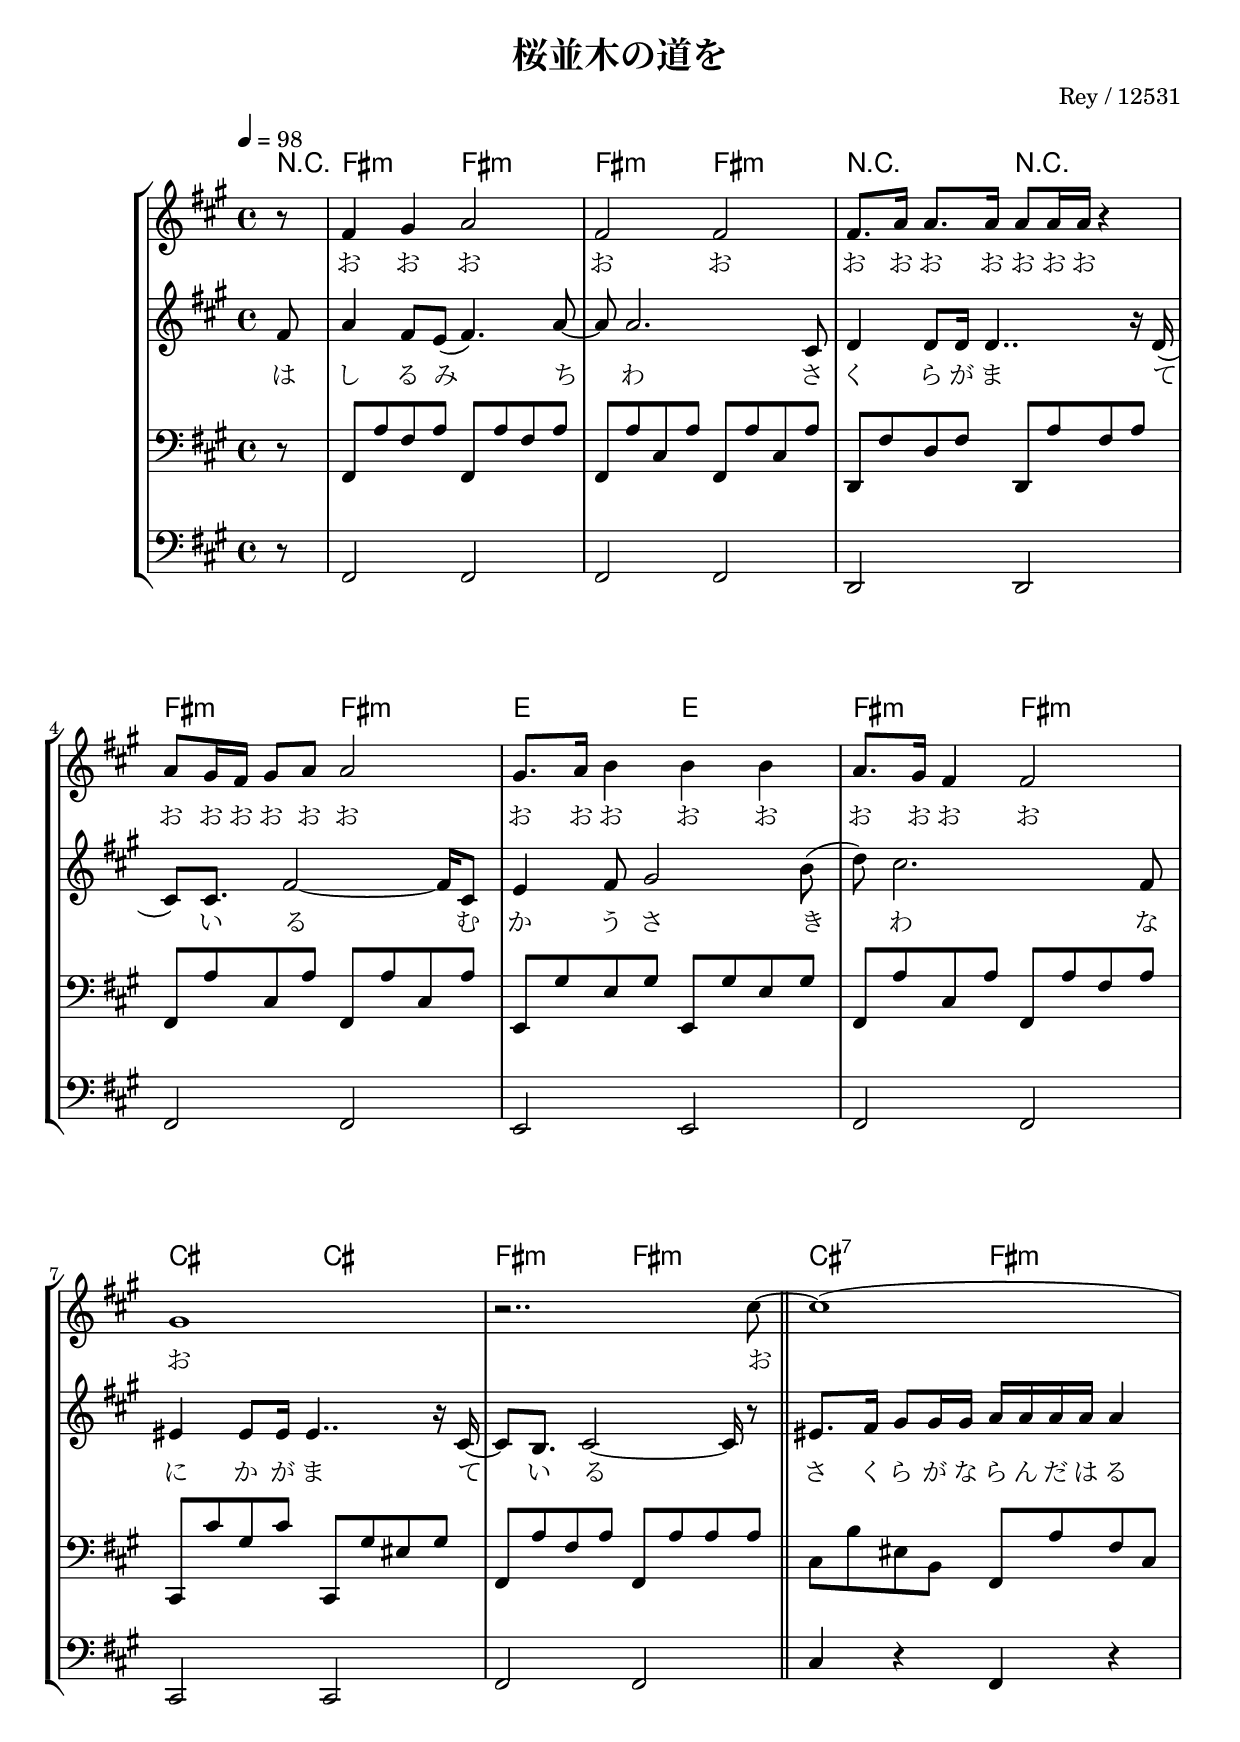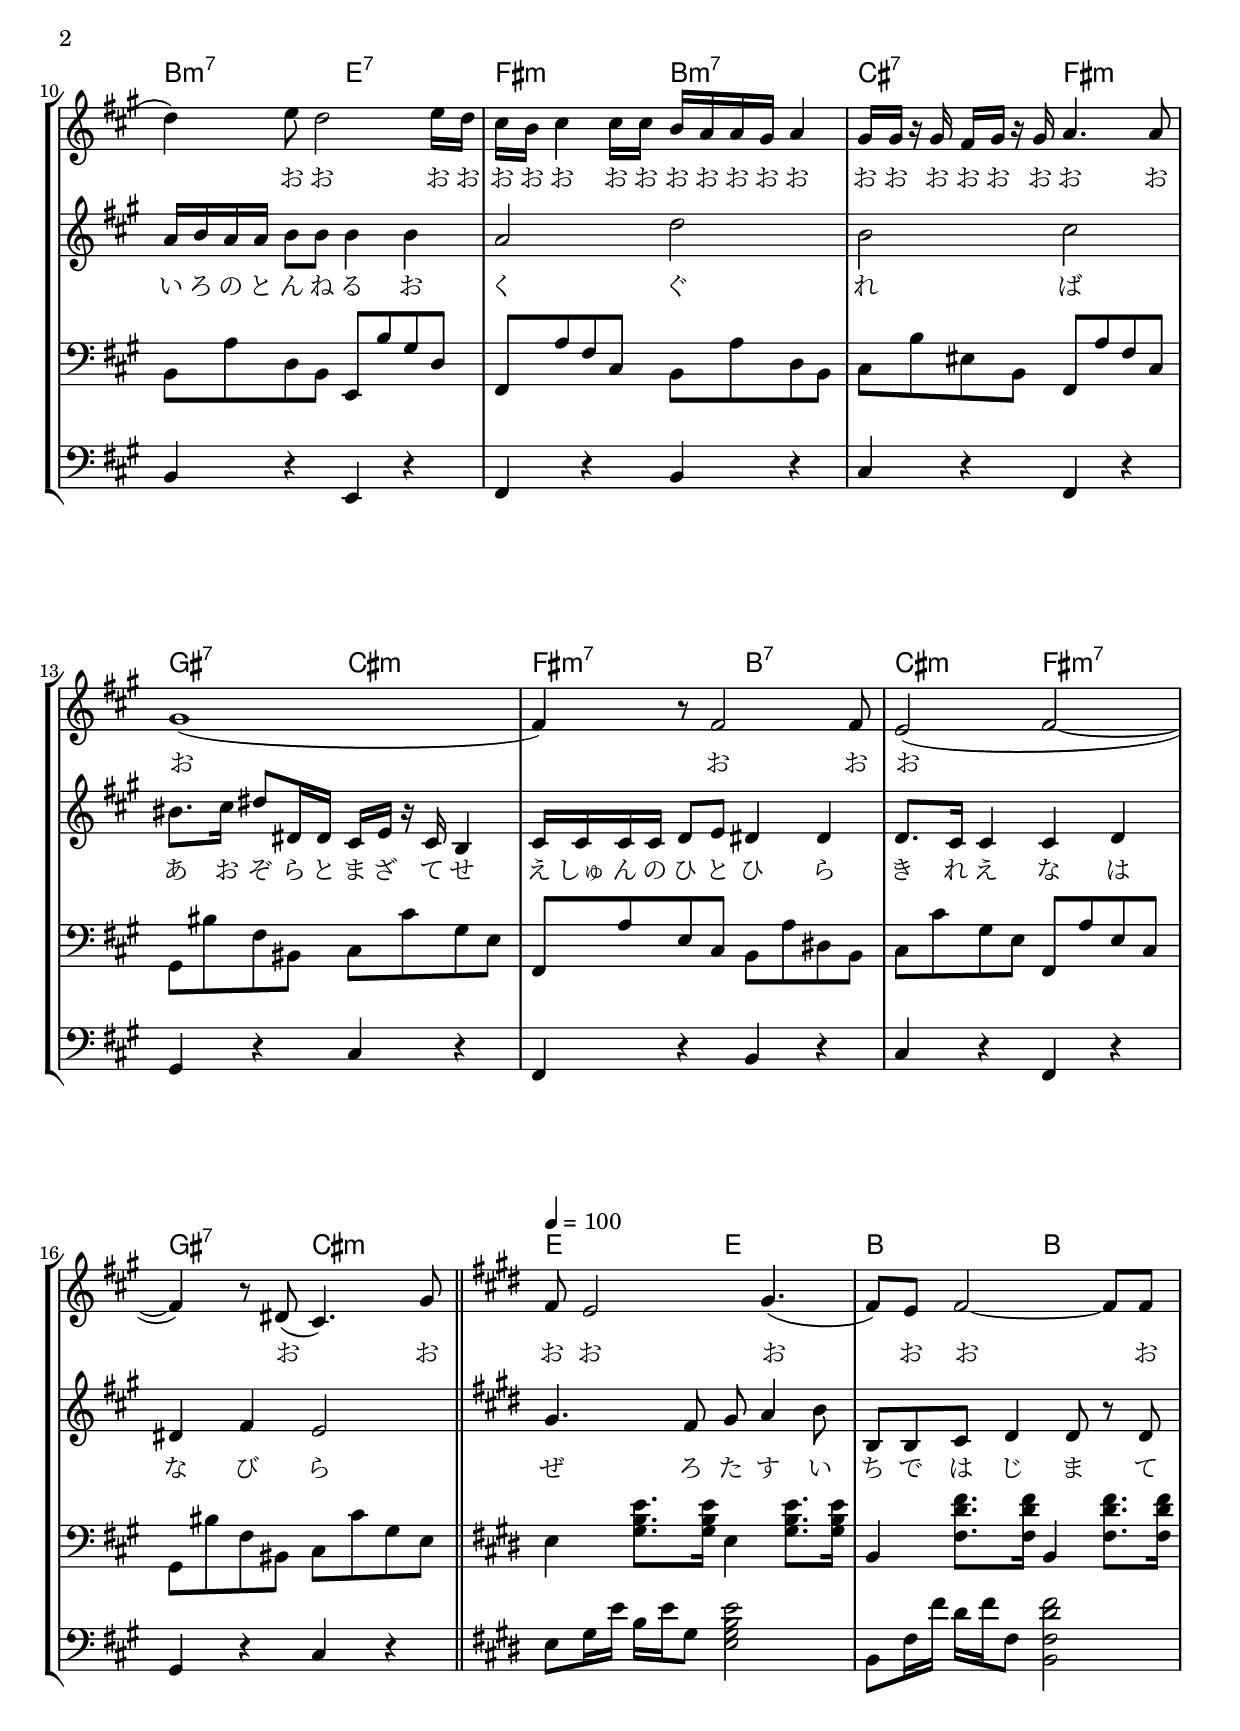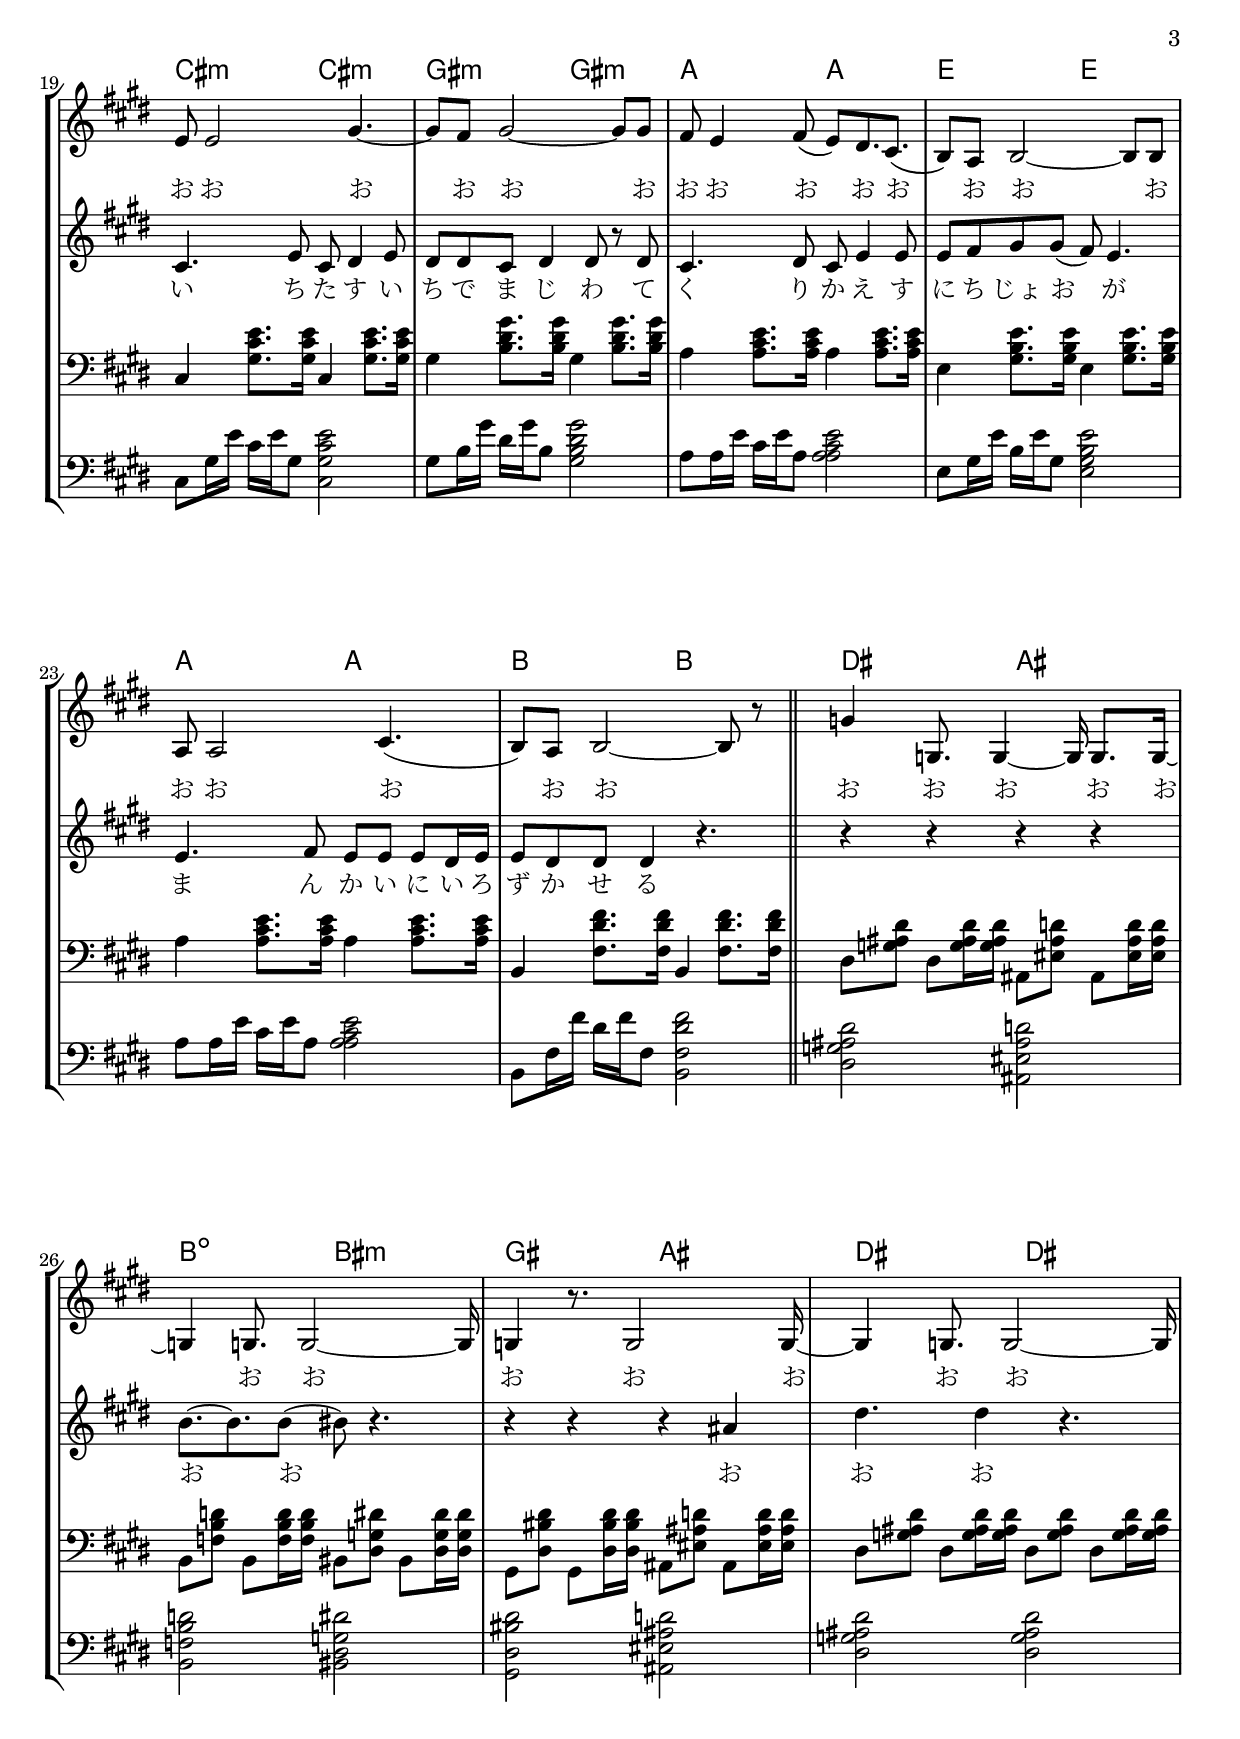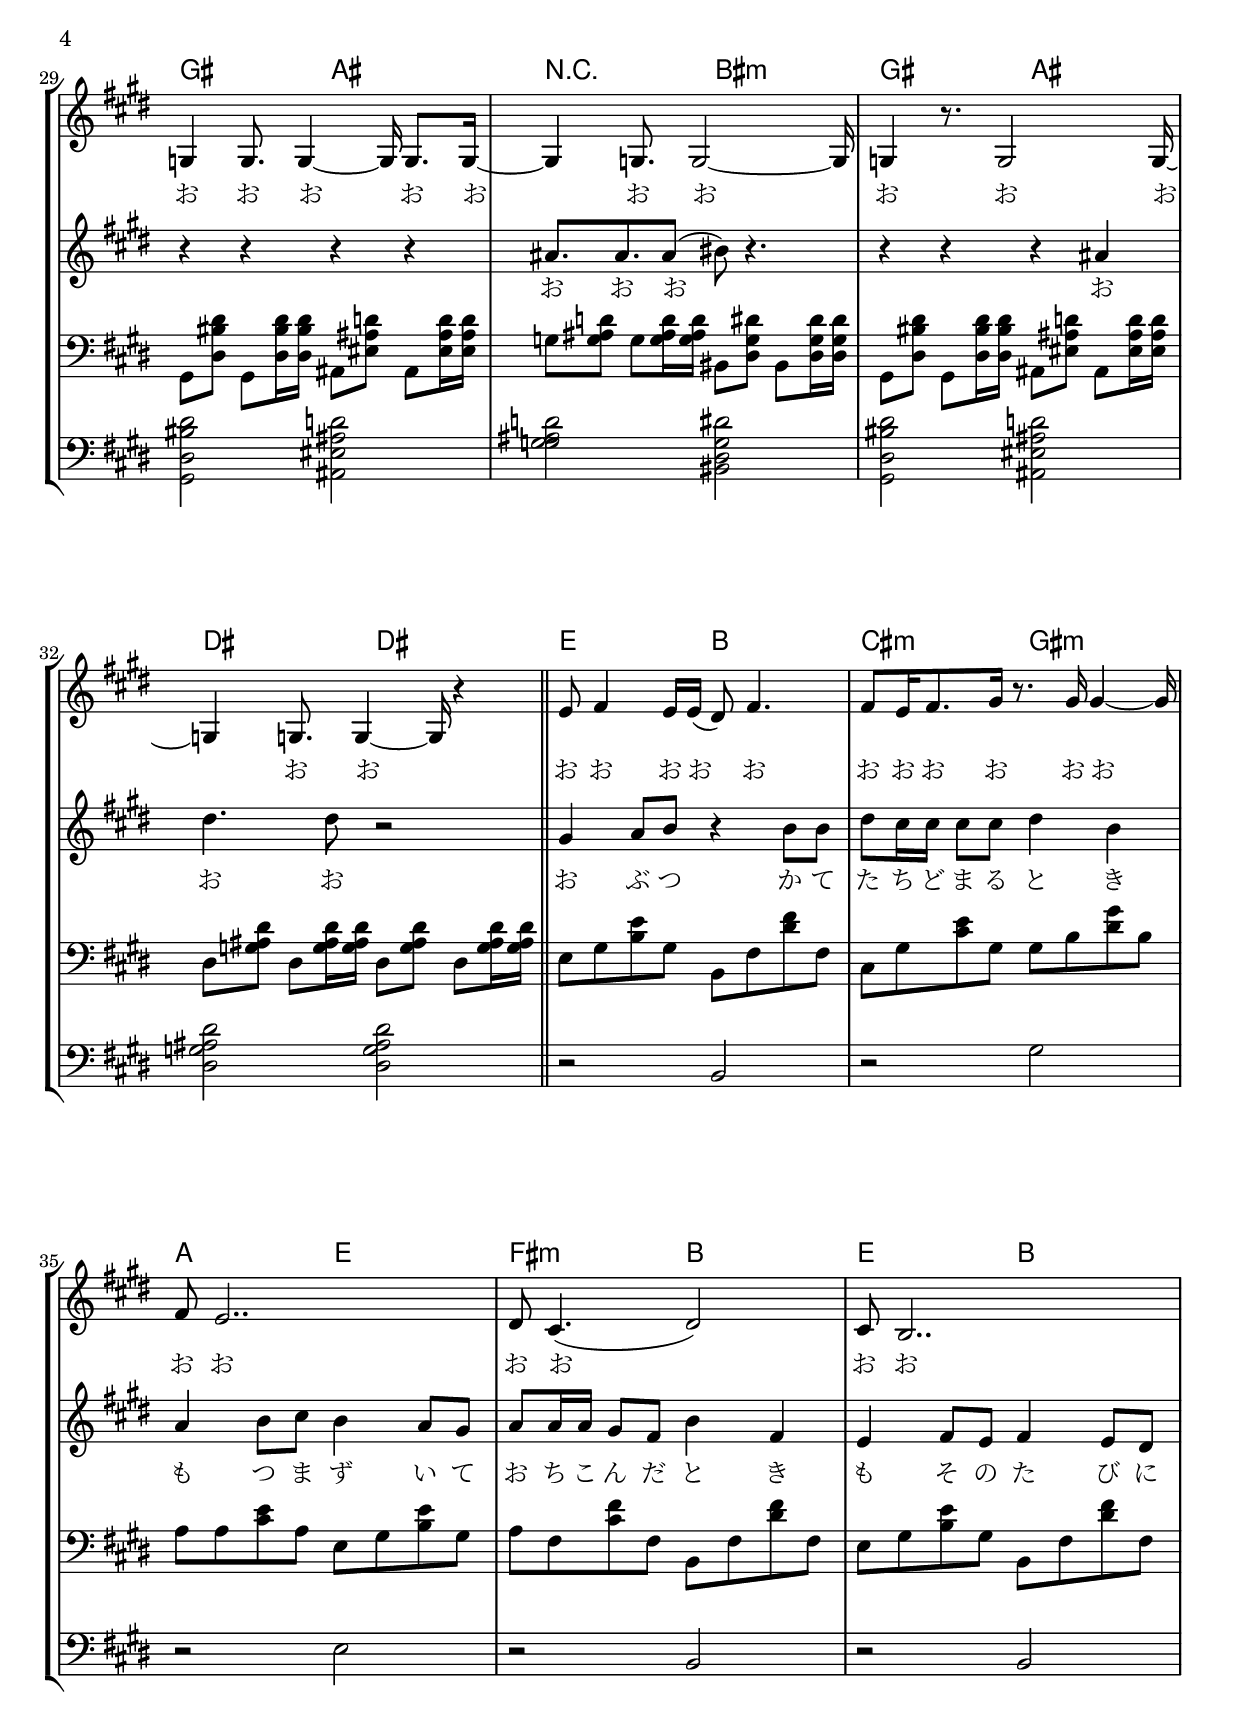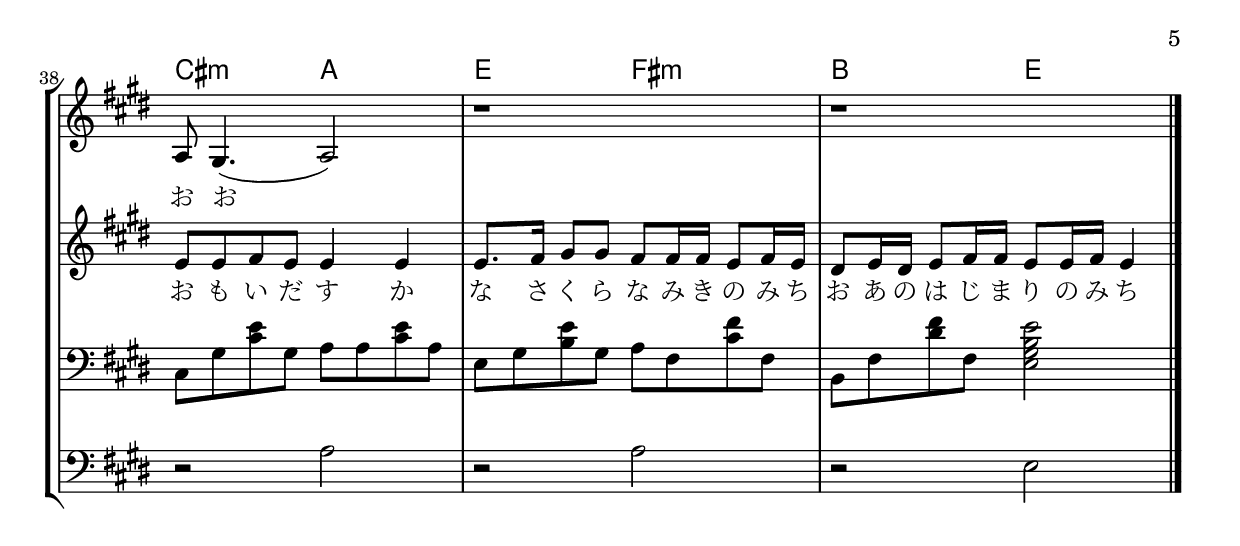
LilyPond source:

\version "2.12.1"

\header {
	title = \markup {桜並木の道を}
	composer = \markup \center-column {"Rey / 12531"}
}

harmony = \chordmode {
		r8fis2:m fis:m fis:m fis:m r r fis:m fis:m e e fis:m fis:m cis cis fis:m fis:m 

	cis:7 fis:m b:min7 e:7 fis:m b:min7 cis:7 fis:m gis:7 cis:m fis:min7 b:7 cis:m fis:min7 gis:7 cis:m 

	e e b b cis:m cis:m gis:m gis:m a a e e a a b b 

	dis ais b:dim bis:m gis ais dis dis gis ais r bis:m gis ais dis dis 

	e b cis:m gis:m a e fis:m b e b cis:m a e fis:m b e 
}

melody = {
	\set Staff.midiInstrument = #"Acoustic grand"
	\partial 8*1
		\key a \major
	\tempo 4 = 98
r8  fis'4  gis'4  a'2 
	fis'2  fis'2 
	fis'8.  a'16  a'8.  a'16  a'8  a'16  a'16  r4 
	a'8  gis'16  fis'16  gis'8  a'8  a'2 
	gis'8.  a'16  b'4  b'4  b'4 
	a'8.  gis'16  fis'4  fis'2 
	gis'1 
	r2..  	\set Staff.midiInstrument = #"Acoustic Guitar (steel)"
	cis''8~ 
	cis''1 
	 (d''4)  e''8  d''2  e''16  d''16 
	cis''16  b'16  cis''4  cis''16  cis''16  b'16  a'16  a'16  gis'16  a'4 
	gis'16  gis'16  r16  gis'16  fis'16  gis'16  r16  gis'16  a'4.  a'8 
	gis'1 
	(fis'4)  r8  fis'2  fis'8 
	e'2  (fis'2~ 
	fis'4)  r8  dis'8  (cis'4.)  	\set Staff.midiInstrument = #"Violin"
	gis'8 
		\key e \major
	\tempo 4 = 100
fis'8  e'2  gis'4. 
	(fis'8)  e'8  fis'2~fis'8  fis'8 
	e'8  e'2  gis'4.~ 
	gis'8  fis'8  gis'2~gis'8  gis'8 
	fis'8  e'4  fis'8  (e'8)  dis'8.  cis'8. 
	(b8)  a8  b2~b8  b8 
	a8  a2  cis'4. 
	(b8)  a8  b2~b8  	r8 	\set Staff.midiInstrument = #"Trumpet"
	 g'4  g8.  g4~g16  g8.  g16~ 
	g4  g8.  g2~g16 
	g4  r8.  g2  g16~ 
	g4  g8.  g2~g16 
	g4  g8.  g4~g16  g8.  g16~ 
	g4  g8.  g2~g16 
	g4  r8.  g2  g16~ 
	g4  g8.  g4~g16  	r4 	\set Staff.midiInstrument = #"Alto Sax"
	e'8  fis'4  e'16  e'16  (dis'8)  fis'4. 
	fis'8  e'16  fis'8.  gis'16  r8.  gis'16  gis'4~gis'16 
	fis'8  e'2.. 
	dis'8  cis'4.  (dis'2) 
	cis'8  b2.. 
	a8  gis4.  (a2)
	r1 r1 	\bar "|."
}

words = \lyricmode {
	お  お  お  お  お  お  お  お  お  お  お  お  お  お  お  お  お  お  お  お  お  お  お  お  お  お  お  お  
	お  お  お  お  お  お  お  お  お  お  お  お  お  お  お  お  お  お  お  お  お  お  お  お  お  お  お  お  
	お  お  お  お  お  お  お  お  お  お  お  お  お  お  お  お  お  お  お  お  お  お  お  お  お  お  
	お  お  お  お  お  お  お  お  お  お  お  お  お  お  お  お  お  お  お  お  お  お  お  お  
	お  お  お  お  お  お  お  お  お  お  お  お  お  お  お  お  お  お  お  
}

secondmelody = {
	\set Staff.midiInstrument = #"mmi0.38"
	\partial 8*1
		\key a \major
	\tempo 4 = 98
fis'8 
	a'4  fis'8  e'8  (fis'4.)  a'8~ 
	a'8  a'2.  cis'8 
	d'4  d'8  d'16  d'4..  r16  d'16 
	(cis'8)  cis'8.  fis'2~fis'16  cis'8 
	e'4  fis'8  gis'2  b'8 
	(d''8)  cis''2.  fis'8 
	eis'4  eis'8  eis'16  eis'4..  r16  cis'16~ 
	cis'8  b8.  cis'2~cis'16  	r8 	\set Staff.midiInstrument = #"mmi0.38"
	 eis'8.  fis'16  gis'8  gis'16  gis'16  a'16  a'16  a'16  a'16  a'4 
	a'16  b'16  a'16  a'16  b'8  b'8  b'4  b'4 
	a'2  d''2 
	b'2  cis''2 
	bis'8.  cis''16  dis''8  dis'16  dis'16  cis'16  e'16  r16  cis'16  b4 
	cis'16  cis'16  cis'16  cis'16  d'8  e'8  dis'4  dis'4 
	d'8.  cis'16  cis'4  cis'4  d'4 
	dis'4  fis'4  e'2
	\set Staff.midiInstrument = #"mmi0.38"
		\key e \major
	\tempo 4 = 100
 gis'4.  fis'8  gis'8  a'4  b'8 
	b8  b8  cis'8  dis'4  dis'8  r8  dis'8 
	cis'4.  e'8  cis'8  dis'4  e'8 
	dis'8  dis'8  cis'8  dis'4  dis'8  r8  dis'8 
	cis'4.  dis'8  cis'8  e'4  e'8 
	e'8  fis'8  gis'8  gis'8  (fis'8)  e'4. 
	e'4.  fis'8  e'8  e'8  e'8  dis'16  e'16 
	e'8  dis'8  dis'8  dis'4  	\set Staff.midiInstrument = #"Pad 1 (new age)"
	r4.~ 
	r4  r4  r4  r4 
	b'8.  b'8.  b'8  (bis'8)  r4. 
	r4  r4  r4  ais'4 
	dis''4.  dis''4  r4. 
	r4  r4  r4  r4 
	ais'8.  ais'8.  ais'8  (bis'8)  r4. 
	r4  r4  r4  ais'4 
	dis''4.  dis''8  	r2 	\set Staff.midiInstrument = #"mmi0.38"
	gis'4  a'8  b'8  r4  b'8  b'8 
	dis''8  cis''16  cis''16  cis''8  cis''8  dis''4  b'4 
	a'4  b'8  cis''8  b'4  a'8  gis'8 
	a'8  a'16  a'16  gis'8  fis'8  b'4  fis'4 
	e'4  fis'8  e'8  fis'4  e'8  dis'8 
	e'8  e'8  fis'8  e'8  e'4  e'4 
	e'8.  fis'16  gis'8  gis'8  fis'8  fis'16  fis'16  e'8  fis'16  e'16 
	dis'8  e'16  dis'16  e'8  fis'16  fis'16  e'8  e'16  fis'16  e'4
	\bar "|."
}

secondwords = \lyricmode {
	は  し  る  み  ち  わ  さ  く  ら  が  ま  て  い  る  む  か  う  さ  き  わ  な  に  か  が  ま  て  い  る  
	さ  く  ら  が  な  ら  ん  だ  は  る  い  ろ  の  と  ん  ね  る  お  く  ぐ  れ  ば  あ  お  ぞ  ら  と  ま  ざ  て  せ  え  しゅ  ん  の  ひ  と  ひ  ら  き  れ  え  な  は  な  び  ら  
	ぜ  ろ  た  す  い  ち  で  は  じ  ま  て  い  ち  た  す  い  ち  で  ま  じ  わ  て  く  り  か  え  す  に  ち  じょ  お  が  ま  ん  か  い  に  い  ろ  ず  か  せ  る  
	お  お  お  お  お  お  お  お  お  お  お  お  
	ぶ  つ  か  て  た  ち  ど  ま  る  と  き  も  つ  ま  ず  い  て  お  ち  こ  ん  だ  と  き  も  そ  の  た  び  に  お  も  い  だ  す  か  な  さ  く  ら  な  み  き  の  み  ち  お  あ  の  は  じ  ま  り  の  み  ち  お  
}

tempochange = {
	\tempo 4 = 98
	r1 | r1 | r1 | r1 | r1 | r1 | r1 | r1 \bar "||"
	\tempo 4 = 98
	r1 | r1 | r1 | r1 | r1 | r1 | r1 | r1 \bar "||"
	\tempo 4 = 100
	r1 | r1 | r1 | r1 | r1 | r1 | r1 | r1 \bar "||"
	\tempo 4 = 100
	r1 | r1 | r1 | r1 | r1 | r1 | r1 | r1 \bar "||"
	\tempo 4 = 100
	r1 | r1 | r1 | r1 | r1 | r1 | r1 | r1 \bar "|."
}

mainacc = {
	\clef bass
	\set Staff.midiInstrument = #"Cello"
	\key a \major
	\tempo 4 = 98
	\partial 8*1
	r8	fis,8 a fis a
	fis,8 a fis a
	fis,8 a cis a
	fis,8 a cis a
	d,8 fis d fis
	d,8 a fis a
	fis,8 a cis a
	fis,8 a cis a
	e,8 gis e gis
	e,8 gis e gis
	fis,8 a cis a
	fis,8 a fis a
	cis,8 cis' gis cis'
	cis,8 gis eis gis
	fis,8 a fis a
	fis,8 a a a
	\bar "||"

	\set Staff.midiInstrument = #"Synthstrings 1"
	cis8 b eis b,
	fis,8 a fis cis
	b,8 a d b,
	e,8 b gis d
	fis,8 a fis cis
	b,8 a d b,
	cis8 b eis b,
	fis,8 a fis cis
	gis,8 bis fis bis,
	cis8 cis' gis e
	fis,8 a e cis
	b,8 a dis b,
	cis8 cis' gis e
	fis,8 a e cis
	gis,8 bis fis bis,
	cis8 cis' gis e
	\bar "||"

	\set Staff.midiInstrument = #"Kalimba"
	\key e \major
	\tempo 4 = 100
	e4 <gis b e'>8. <gis b e'>16
	e4 <gis b e'>8. <gis b e'>16
	b,4 <fis dis' fis'>8. <fis dis' fis'>16
	b,4 <fis dis' fis'>8. <fis dis' fis'>16
	cis4 <gis cis' e'>8. <gis cis' e'>16
	cis4 <gis cis' e'>8. <gis cis' e'>16
	gis4 <b dis' gis'>8. <b dis' gis'>16
	gis4 <b dis' gis'>8. <b dis' gis'>16
	a4 <a cis' e'>8. <a cis' e'>16
	a4 <a cis' e'>8. <a cis' e'>16
	e4 <gis b e'>8. <gis b e'>16
	e4 <gis b e'>8. <gis b e'>16
	a4 <a cis' e'>8. <a cis' e'>16
	a4 <a cis' e'>8. <a cis' e'>16
	b,4 <fis dis' fis'>8. <fis dis' fis'>16
	b,4 <fis dis' fis'>8. <fis dis' fis'>16
	\bar "||"

	\set Staff.midiInstrument = #"Electric Guitar (muted)"
	dis8 <g ais dis'> dis <g ais dis'>16 <g ais dis'>
	ais,8 <eis ais d'> ais, <eis ais d'>16 <eis ais d'>
	b,8 <f b d'> b, <f b d'>16 <f b d'>
	bis,8 <dis g dis'> bis, <dis g dis'>16 <dis g dis'>
	gis,8 <dis bis dis'> gis, <dis bis dis'>16 <dis bis dis'>
	ais,8 <eis ais d'> ais, <eis ais d'>16 <eis ais d'>
	dis8 <g ais dis'> dis <g ais dis'>16 <g ais dis'>
	dis8 <g ais dis'> dis <g ais dis'>16 <g ais dis'>
	gis,8 <dis bis dis'> gis, <dis bis dis'>16 <dis bis dis'>
	ais,8 <eis ais d'> ais, <eis ais d'>16 <eis ais d'>
	g8 <g ais d'> g <g ais d'>16 <g ais d'>
	bis,8 <dis g dis'> bis, <dis g dis'>16 <dis g dis'>
	gis,8 <dis bis dis'> gis, <dis bis dis'>16 <dis bis dis'>
	ais,8 <eis ais d'> ais, <eis ais d'>16 <eis ais d'>
	dis8 <g ais dis'> dis <g ais dis'>16 <g ais dis'>
	dis8 <g ais dis'> dis <g ais dis'>16 <g ais dis'>
	\bar "||"

	\set Staff.midiInstrument = #"Acoustic Guitar (nylon)"
	e8 gis <b e'> gis
	b,8 fis <dis' fis'> fis
	cis8 gis <cis' e'> gis
	gis8 b <dis' gis'> b
	a8 a <cis' e'> a
	e8 gis <b e'> gis
	a8 fis <cis' fis'> fis
	b,8 fis <dis' fis'> fis
	e8 gis <b e'> gis
	b,8 fis <dis' fis'> fis
	cis8 gis <cis' e'> gis
	a8 a <cis' e'> a
	e8 gis <b e'> gis
	a8 fis <cis' fis'> fis
	b,8 fis <dis' fis'> fis
	<e gis b e'>2
	\bar "|."
}

subacc = {
	\clef bass
	\set Staff.midiInstrument = #"Bright Acoustic"
	\key a \major
	\tempo 4 = 98
	\partial 8*1
	r8	fis,2
	fis,2
	fis,2
	fis,2
	d,2
	d,2
	fis,2
	fis,2
	e,2
	e,2
	fis,2
	fis,2
	cis,2
	cis,2
	fis,2
	fis,2
	\bar "||"

	\set Staff.midiInstrument = #"Bassoon"
	cis4 r4
	fis,4 r4
	b,4 r4
	e,4 r4
	fis,4 r4
	b,4 r4
	cis4 r4
	fis,4 r4
	gis,4 r4
	cis4 r4
	fis,4 r4
	b,4 r4
	cis4 r4
	fis,4 r4
	gis,4 r4
	cis4 r4
	\bar "||"

	\set Staff.midiInstrument = #"Electric Bass (finger)"
	\key e \major
	\tempo 4 = 100
	e8 gis16 e' b e' gis8
	<e gis b e'>2
	b,8 fis16 fis' dis' fis' fis8
	<b, fis dis' fis'>2
	cis8 gis16 e' cis' e' gis8
	<cis gis cis' e'>2
	gis8 b16 gis' dis' gis' b8
	<gis b dis' gis'>2
	a8 a16 e' cis' e' a8
	<a a cis' e'>2
	e8 gis16 e' b e' gis8
	<e gis b e'>2
	a8 a16 e' cis' e' a8
	<a a cis' e'>2
	b,8 fis16 fis' dis' fis' fis8
	<b, fis dis' fis'>2
	\bar "||"

	\set Staff.midiInstrument = #"Harmonica"
	<dis g ais dis'>2
	<ais, eis ais d'>2
	<b, f b d'>2
	<bis, dis g dis'>2
	<gis, dis bis dis'>2
	<ais, eis ais d'>2
	<dis g ais dis'>2
	<dis g ais dis'>2
	<gis, dis bis dis'>2
	<ais, eis ais d'>2
	<g g ais d'>2
	<bis, dis g dis'>2
	<gis, dis bis dis'>2
	<ais, eis ais d'>2
	<dis g ais dis'>2
	<dis g ais dis'>2
	\bar "||"

	\set Staff.midiInstrument = #"Koto"
	r2
	b,2
	r2
	gis2
	r2
	e2
	r2
	b,2
	r2
	b,2
	r2
	a2
	r2
	a2
	r2
	e2
	\bar "|."
}

percA = {
	\drummode {
	\partial 8*1
	r8	r1  |r1  |r1  |r1  |r1  |r1  |r1  |r2 r8 hho4 hho8  \bar "||"
	r1  |r1  |r1  |r1  |r1  |r1  |r1  |r2 r8 hho4 hho8  \bar "||"
	cymr4 cymr4 cymr4 cymr4  |cymr4 cymr8 cymr16 cymr16 cymr4 cymr4  |cymr4 cymr4 cymr4 cymr4  |cymr4 cymr2.  |cymr4 cymr4 cymr4 cymr4  |cymr4 cymr8 cymr16 cymr16 cymr4 cymr4  |cymr4 cymr4 cymr4 cymr4  |cymr4 cymr2.  \bar "||"
	r2 r8 hho4.  |r2 r8 hho4.  |r2 r8 hho4.  |r2 r8 hho4.  |r2 r8 hho4.  |r2 r8 hho4.  |r2 r8 hho4.  |r2 r8 hho4.  \bar "||"
	hh4 hh8 hh2 r8  |\times 16/32{ hh2 hh8. hh8. hh4. hh2. } |hh4 hh8 hh2 r8  |hh4 hh8 hh4 hh4.  |hh4 hh8 hh2 r8  |\times 16/32{ hh2 hh8. hh8. hh4. hh2. } |hh4 hh8 hh2 r8  |\times 16/32{ hh2 hh8. hh1 r4 r16 } \bar "|."
	}
}

percB = {
	\drummode {
	\partial 8*1
	r8	r4. hhp2 hhp8  |r4. hhp2 hhp8  |r4. hhp2 hhp8  |r4. hhp2 hhp8  |r4. hhp2 hhp8  |r4. hhp2 hhp8  |r4. hhp2 hhp8  |hhp4 hhp4 hhp4 hhp4  \bar "||"
	r4. hhp2 hhp8  |r4. hhp2 hhp8  |r4. hhp2 hhp8  |r4. hhp2 hhp8  |r4. hhp2 hhp8  |r4. hhp2 hhp8  |r4. hhp2 hhp8  |hhp4 hhp4 hhp4 hhp4  \bar "||"
	r2 sn2  |r2 sn2  |r2 sn2  |r8 sn8 sn2.  |r2 sn2  |r2 sn2  |r2 sn2  |r8 sn8 sn2.  \bar "||"
	r8 hh8 hh8 hh8 hh4. hh8  |hh8 hh8 hh8 hh8 hh4 hh8 hh8  |hh8 hh8 hh8 hh8 hh4. hh8  |hh8 hh8 hh8 hh8 hh4 hh8 hh8  |r8 hh8 hh8 hh8 hh4. hh8  |hh8 hh8 hh8 hh8 hh4 hh8 hh8  |hh8 hh8 hh8 hh8 hh4. hh8  |r16 hh4 hh4 hh4 r16 hh8  \bar "||"
	r16 hhp8 hhp8 hhp2 r8.  |\times 16/32{ r8 hhp4 hhp4 hhp8 hhp2 r8 hhp2 r8 } |r16 hhp8 hhp8 hhp2 r8.  |r16 hhp8 hhp8 hhp8. hhp2  |r16 hhp8 hhp8 hhp2 r8.  |\times 16/32{ r8 hhp4 hhp4 hhp8 hhp2 r8 hhp2 r8 } |r16 hhp8 hhp8 hhp2 r8.  |\times 16/32{ r8 hhp4 hhp4 hhp8 hhp1 r4 } \bar "|."
	}
}

percC = {
	\drummode {
	\partial 8*1
	r8	hh4 hh4 hh4 hh4  |hh4 hh4 hh4 hh4  |hh4 hh4 hh4 hh4  |hh4 hh4 hh4 hh4  |hh4 hh4 hh4 hh4  |hh4 hh4 hh4 hh4  |hh4 hh4 hh4 hh4  |r4. hh2 r8  \bar "||"
	hh4 hh4 hh4 hh4  |hh4 hh4 hh4 hh4  |hh4 hh4 hh4 hh4  |hh4 hh4 hh4 hh4  |hh4 hh4 hh4 hh4  |hh4 hh4 hh4 hh4  |hh4 hh4 hh4 hh4  |r4. hh2 r8  \bar "||"
	bd2. r8 bd8  |bd2. r8 bd8  |bd2. r8 bd8  |bd4. bd8 bd4. bd8  |bd2. r8 bd8  |bd2. r8 bd8  |bd2. r8 bd8  |bd2 r8 bd4.  \bar "||"
	r16 hhp4 hhp8 hhp8 hhp4. hhp16  |r16 hhp4 hhp8 hhp8 hhp4 hhp8.  |r16 hhp4 hhp8 hhp8 hhp4 hhp8 hhp16  |r16 hhp4 hhp8 hhp8 hhp4 hhp8.  |r16 hhp4 hhp8 hhp8 hhp4. hhp16  |r16 hhp4 hhp8 hhp8 hhp4 hhp8.  |r16 hhp4 hhp8 hhp8 hhp4 hhp8 hhp16  |r8 hhp8 hhp8 hhp8 hhp4 r16 hhp8.  \bar "||"
	r1  |\times 16/32{ r1 r2 hho2 } |r1  |\times 16/32{ r1 r2 hho2 } |r1  |\times 16/32{ r1 r2 hho2 } |r1  |\times 16/32{ r1 r2 hho2 } \bar "|."
	}
}

percD = {
	\drummode {
	\partial 8*1
	r8	bd2. r8 bd8  |bd8. bd8. bd2 bd8  |bd2. r8 bd8  |bd8. bd8. bd2 bd8  |bd2. r8 bd8  |bd8. bd8. bd2 bd8  |bd2. r8 bd8  |bd8. bd4. r16 bd4 bd8  \bar "||"
	bd2. r8 bd8  |bd8. bd8. bd2 bd8  |bd2. r8 bd8  |bd8. bd8. bd2 bd8  |bd2. r8 bd8  |bd8. bd8. bd2 bd8  |bd2. r8 bd8  |bd8. bd4. r16 bd4 bd8  \bar "||"
	r1 |r1 |r1 |r2 r8 tommh8 tommh4  |r1 |r1 |r1 |r8. tommh8. tommh2 r8  \bar "||"
	r8. sn2 r16 sn4  |r8. sn2 r16 sn8. sn16  |r8. sn2 r16 sn4  |r8. sn2 r16 sn8. sn16  |r8. sn2 r16 sn4  |r8. sn2 r16 sn8. sn16  |r8. sn2 r16 sn4  |r8. sn2 r16 sn4  \bar "||"
	bd8. bd8. bd2 bd8  |\times 16/32{ bd4. bd4. bd2 bd2 bd4 } |bd8. bd8. bd2 bd8  |bd8. bd8. bd2 r8  |bd8. bd8. bd2 bd8  |\times 16/32{ bd4. bd4. bd2 bd2 bd4 } |bd8. bd8. bd2 bd8  |\times 16/32{ bd4. bd4. bd8 bd2 r8 bd2 } \bar "|."
	}
}

percE = {
	\drummode {
	\partial 8*1
	r8	r1 | r1 | r1 | r1 | r1 | r1 | r1 | r1 \bar "||"
	r1 | r1 | r1 | r1 | r1 | r1 | r1 | r1 \bar "||"
	r1 |r1 |r1 |r2. r8 toml8  |r1 |r1 |r1 |r2. toml8 toml8  \bar "||"
	bd4. bd8 bd2  |bd4. bd8 bd4. bd8  |bd4. bd8 bd2  |bd4. bd8 bd4. bd8  |bd4. bd8 bd2  |bd4. bd8 bd4. bd8  |bd4. bd8 bd2  |bd4. bd8 bd4 bd4  \bar "||"
	r2 ss2  |\times 16/32{ r1 ss1 } |r2 ss2  |\times 16/32{ r1 ss1 } |r2 ss2  |\times 16/32{ r1 ss1 } |r2 ss2  |\times 16/32{ r1 ss1 } \bar "|."
	}
}

percF = {
	\drummode {
	\partial 8*1
	r8	r1 | r1 | r1 | r1 | r1 | r1 | r1 | r1 \bar "||"
	r1 | r1 | r1 | r1 | r1 | r1 | r1 | r1 \bar "||"
	r1 |r1 |r1 |r1 |r1 |r1 |r1 |hho1  \bar "||"
	cymc1  |r1 |r1 |r1 |cymc1  |r1 |r1 |cymc1  \bar "||"
	r1 |r1 |r1 |r2 r8. sn16 sn4  |r1 |r1 |r1 |\times 16/32{ r1 sn4 sn8 sn2 r8 } \bar "|."
	}
}

percG = {
	\drummode {
	\partial 8*1
	r8	r1 | r1 | r1 | r1 | r1 | r1 | r1 | r1 \bar "||"
	r1 | r1 | r1 | r1 | r1 | r1 | r1 | r1 \bar "||"
	r1 | r1 | r1 | r1 | r1 | r1 | r1 | r1 \bar "||"
	r1 |r1 |r1 |r1 |r1 |r1 |r1 |r4. r16 tommh2 r16  \bar "||"
	r1 |r1 |r1 |r2. r8 tomml8  |r1 |r1 |r1 |r2. r8 tomml8  \bar "|."
	}
}

percH = {
	\drummode {
	\partial 8*1
	r8	r1 | r1 | r1 | r1 | r1 | r1 | r1 | r1 \bar "||"
	r1 | r1 | r1 | r1 | r1 | r1 | r1 | r1 \bar "||"
	r1 | r1 | r1 | r1 | r1 | r1 | r1 | r1 \bar "||"
	r1 |r1 |r1 |r1 |r1 |r1 |r1 |r2. r8 toml8  \bar "||"
	r1 |r1 |r1 |r1 |r1 |r1 |r1 |\times 16/32{ r1 r2 r8 tommh4. } \bar "|."
	}
}

percI = {
	\drummode {
	\partial 8*1
	r8	r1 | r1 | r1 | r1 | r1 | r1 | r1 | r1 \bar "||"
	r1 | r1 | r1 | r1 | r1 | r1 | r1 | r1 \bar "||"
	r1 | r1 | r1 | r1 | r1 | r1 | r1 | r1 \bar "||"
	r1 | r1 | r1 | r1 | r1 | r1 | r1 | r1 \bar "||"
	r1 |r1 |r1 |r1 |r1 |r1 |r1 |\times 16/32{ r1 r2. tomfh4 } \bar "|."
	}
}

\score {
	<<
		\new StaffGroup <<
			\new ChordNames {\harmony}
			\new Voice = "melody" {\melody}
			\new Lyrics \lyricsto "melody" \words
			\new Voice = "secondmelody" {\secondmelody}
			\new Lyrics \lyricsto "secondmelody" \secondwords
			\new Staff = "mainacc" {\mainacc}
			\new Staff = "subacc" {\subacc}
		>>
	>>
	\layout { }
}
